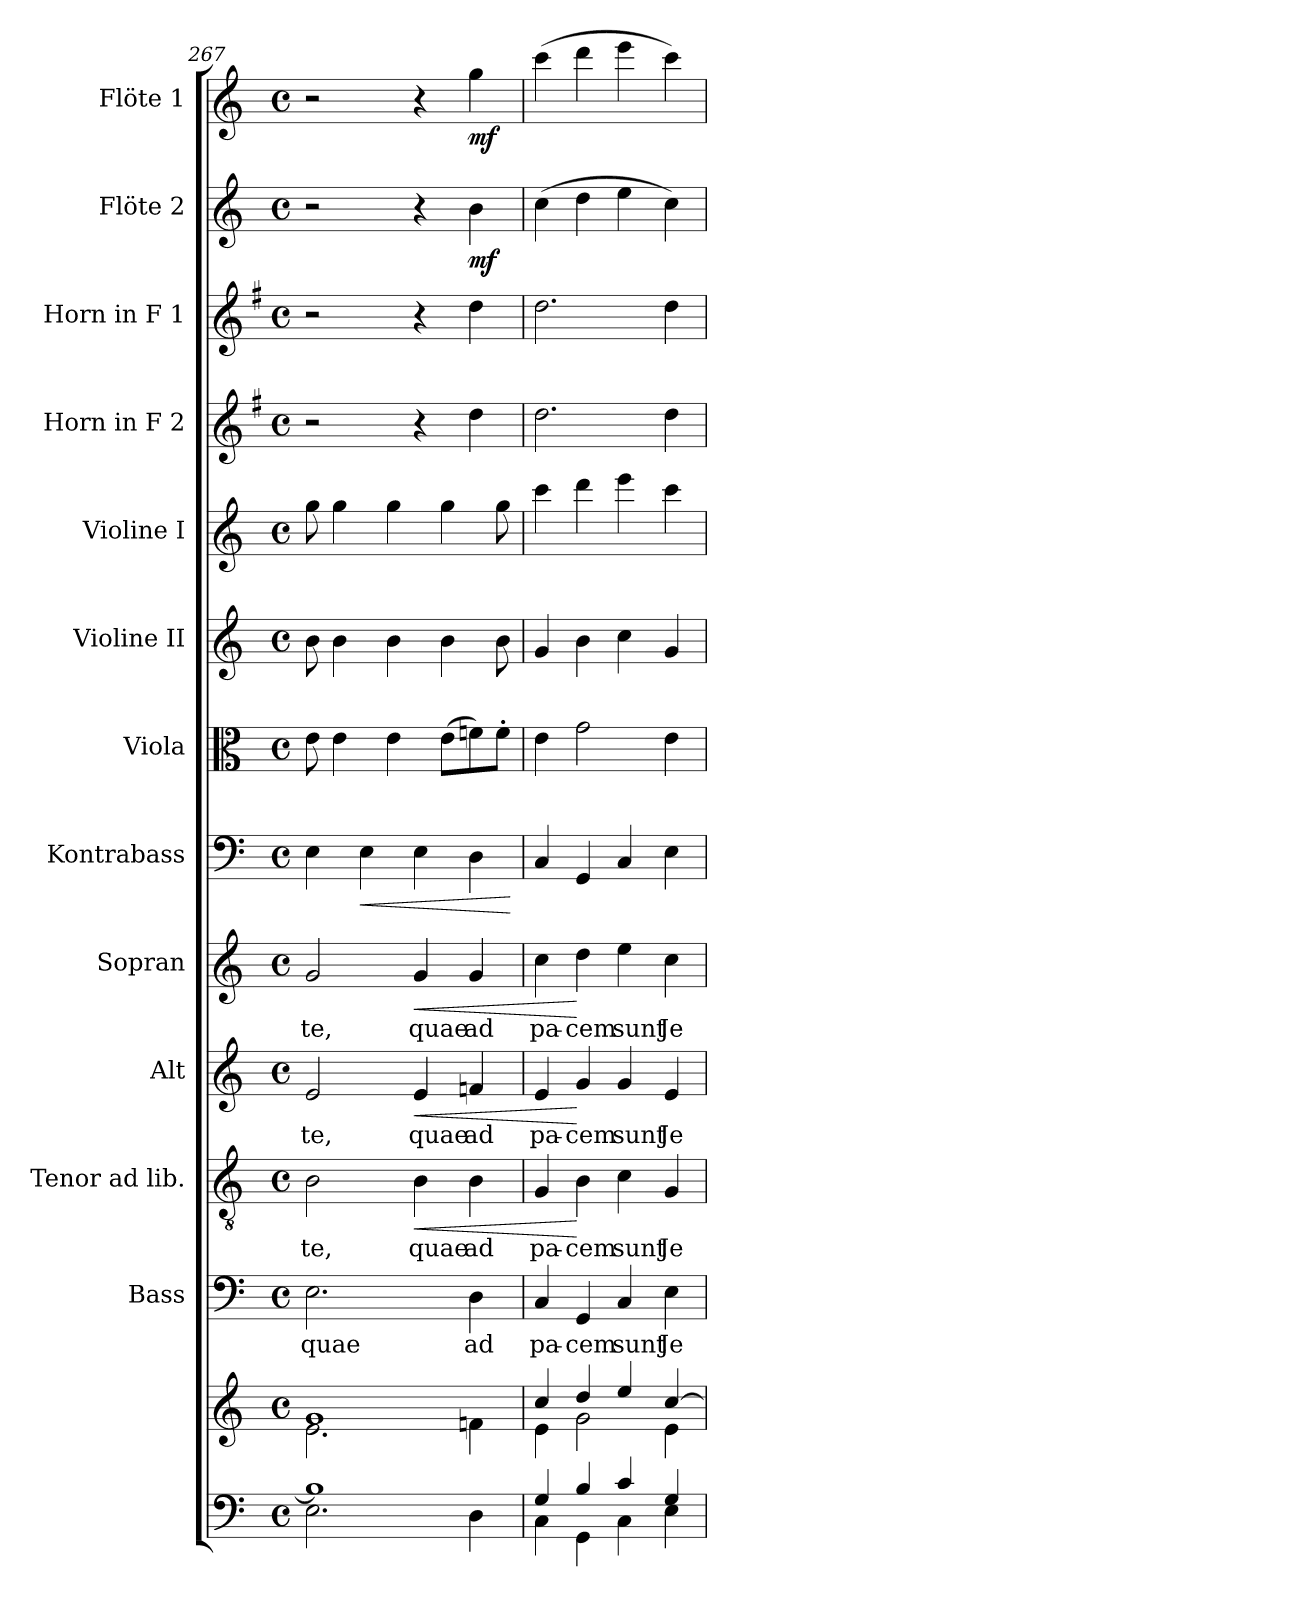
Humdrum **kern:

**kern	**kern	**kern	**text	**kern	**text	**dynam	**kern	**text	**dynam	**kern	**text	**dynam	**kern	**dynam	**kern	**kern	**kern	**kern	**kern	**kern	**dynam	**kern	**dynam
*part13	*part13	*part12	*part12	*part11	*part11	*part11	*part10	*part10	*part10	*part9	*part9	*part9	*part8	*part8	*part7	*part6	*part5	*part4	*part3	*part2	*part2	*part1	*part1
*staff14	*staff13	*staff12	*staff12	*staff11	*staff11	*staff11	*staff10	*staff10	*staff10	*staff9	*staff9	*staff9	*staff8	*staff8	*staff7	*staff6	*staff5	*staff4	*staff3	*staff2	*staff2	*staff1	*staff1
*	*	*I"Bass	*	*I"Tenor ad lib.	*	*	*I"Alt	*	*	*I"Sopran	*	*	*I"Kontrabass	*	*I"Viola	*I"Violine II	*I"Violine I	*I"Horn in F 2	*I"Horn in F 1	*I"Flöte 2	*	*I"Flöte 1	*
*	*	*I'B.	*	*I'T.	*	*	*I'A.	*	*	*I'S.	*	*	*I'Kb.	*	*I'Vla.	*I'Vl. II	*I'Vl. I	*	*	*I'Fl. 2	*	*I'Fl. 1	*
*clefF4	*clefG2	*clefF4	*	*clefGv2	*	*	*clefG2	*	*	*clefG2	*	*	*clefF4	*	*clefC3	*clefG2	*clefG2	*clefG2	*clefG2	*clefG2	*	*clefG2	*
*	*	*	*	*	*	*	*	*	*	*	*	*	*ITrd7c12	*	*	*	*	*ITrd4c7	*ITrd4c7	*	*	*	*
*k[]	*k[]	*k[]	*	*k[]	*	*	*k[]	*	*	*k[]	*	*	*k[]	*	*k[]	*k[]	*k[]	*k[]	*k[]	*k[]	*	*k[]	*
*C:	*C:	*C:	*	*C:	*	*	*C:	*	*	*C:	*	*	*C:	*	*C:	*C:	*C:	*C:	*C:	*C:	*	*C:	*
*M4/4	*M4/4	*M4/4	*	*M4/4	*	*	*M4/4	*	*	*M4/4	*	*	*M4/4	*	*M4/4	*M4/4	*M4/4	*M4/4	*M4/4	*M4/4	*	*M4/4	*
*met(c)	*met(c)	*met(c)	*	*met(c)	*	*	*met(c)	*	*	*met(c)	*	*	*met(c)	*	*met(c)	*met(c)	*met(c)	*met(c)	*met(c)	*met(c)	*	*met(c)	*
=267	=267	=267	=267	=267	=267	=267	=267	=267	=267	=267	=267	=267	=267	=267	=267	=267	=267	=267	=267	=267	=267	=267	=267
*^	*^	*	*	*	*	*	*	*	*	*	*	*	*	*	*	*	*	*	*	*	*	*	*
!	!	!	!	!	!LO:LY:b	!	!LO:LY:b	!	!	!LO:LY:b	!	!	!LO:LY:b	!	!	!	!	!	!	!	!	!	!	!	!
1B]	2.E\	1g	2.e\	2.E\	quae	2B\	-te,	.	2e/	-te,	.	2g/	-te,	.	4EE\	.	8e\	8b\	8gg\	2r	2r	2r	.	2r	.
.	.	.	.	.	.	.	.	.	.	.	.	.	.	.	.	.	4e\	4b\	4gg\	.	.	.	.	.	.
!	!	!	!	!	!	!	!	!	!	!	!	!	!	!	!	!LO:HP:b	!	!	!	!	!	!	!	!	!
.	.	.	.	.	.	.	.	.	.	.	.	.	.	.	4EE\	<	.	.	.	.	.	.	.	.	.
.	.	.	.	.	.	.	.	.	.	.	.	.	.	.	.	.	4e\	4b\	4gg\	.	.	.	.	.	.
!	!	!	!	!	!	!	!LO:LY:b	!LO:HP:b	!	!LO:LY:b	!LO:HP:b	!	!LO:LY:b	!LO:HP:b	!	!	!	!	!	!	!	!	!	!	!
.	.	.	.	.	.	4B\	quae	<	4e/	quae	<	4g/	quae	<	4EE\	.	.	.	.	4r	4r	4r	.	4r	.
.	.	.	.	.	.	.	.	.	.	.	.	.	.	.	.	.	(>8e\L	4b\	4gg\	.	.	.	.	.	.
!	!	!	!	!	!LO:LY:b	!	!LO:LY:b	!	!	!LO:LY:b	!	!	!LO:LY:b	!	!	!	!	!	!	!	!	!	!LO:DY:b	!	!LO:DY:b
.	4D\	.	4fn\	4D\	ad	4B\	ad	.	4fn/	ad	.	4g/	ad	.	4DD\	.	8fn\)	.	.	4g\	4g\	4b\	mf	4gg\	mf
.	.	.	.	.	.	.	.	.	.	.	.	.	.	.	.	.	8f'>\J	8b\	8gg\	.	.	.	.	.	.
*v	*v	*	*	*	*	*	*	*	*	*	*	*	*	*	*	*	*	*	*	*	*	*	*	*	*
*	*v	*v	*	*	*	*	*	*	*	*	*	*	*	*	*	*	*	*	*	*	*	*	*	*
.	.	.	.	.	.	.	.	.	.	.	.	.	.	[	.	.	.	.	.	.	.	.	.
=268	=268	=268	=268	=268	=268	=268	=268	=268	=268	=268	=268	=268	=268	=268	=268	=268	=268	=268	=268	=268	=268	=268	=268
*^	*^	*	*	*	*	*	*	*	*	*	*	*	*	*	*	*	*	*	*	*	*	*	*
!	!	!	!	!	!LO:LY:b	!	!LO:LY:b	!	!	!LO:LY:b	!	!	!LO:LY:b	!	!	!	!	!	!	!	!	!	!	!	!
4G/	4C\	4cc/	4e\	4C/	pa-	4G/	pa-	.	4e/	pa-	.	4cc\	pa-	.	4CC/	.	4e\	4g/	4ccc\	2.g\	2.g\	(>4cc\	.	(>4ccc\	.
!	!	!	!	!	!LO:LY:b	!	!LO:LY:b	!	!	!LO:LY:b	!	!	!LO:LY:b	!	!	!	!	!	!	!	!	!	!	!	!
4B/	4GG\	4dd/	2g\	4GG/	-cem	4B\	-cem	[	4g/	-cem	[	4dd\	-cem	[	4GGG/	.	2g\	4b\	4ddd\	.	.	4dd\	.	4ddd\	.
!	!	!	!	!	!LO:LY:b	!	!LO:LY:b	!	!	!LO:LY:b	!	!	!LO:LY:b	!	!	!	!	!	!	!	!	!	!	!	!
4c/	4C\	4ee/	.	4C/	sunt	4c\	sunt	.	4g/	sunt	.	4ee\	sunt	.	4CC/	.	.	4cc\	4eee\	.	.	4ee\	.	4eee\	.
!	!	!	!	!	!LO:LY:b	!	!LO:LY:b	!	!	!LO:LY:b	!	!	!LO:LY:b	!	!	!	!	!	!	!	!	!	!	!	!
4G/	4E\	[>4cc/	4e\	4E\	Je-	4G/	Je-	.	4e/	Je-	.	4cc\	Je-	.	4EE\	.	4e\	4g/	4ccc\	4g\	4g\	4cc\)	.	4ccc\)	.
*v	*v	*	*	*	*	*	*	*	*	*	*	*	*	*	*	*	*	*	*	*	*	*	*	*	*
*	*v	*v	*	*	*	*	*	*	*	*	*	*	*	*	*	*	*	*	*	*	*	*	*	*
=	=	=	=	=	=	=	=	=	=	=	=	=	=	=	=	=	=	=	=	=	=	=	=
*-	*-	*-	*-	*-	*-	*-	*-	*-	*-	*-	*-	*-	*-	*-	*-	*-	*-	*-	*-	*-	*-	*-	*-
